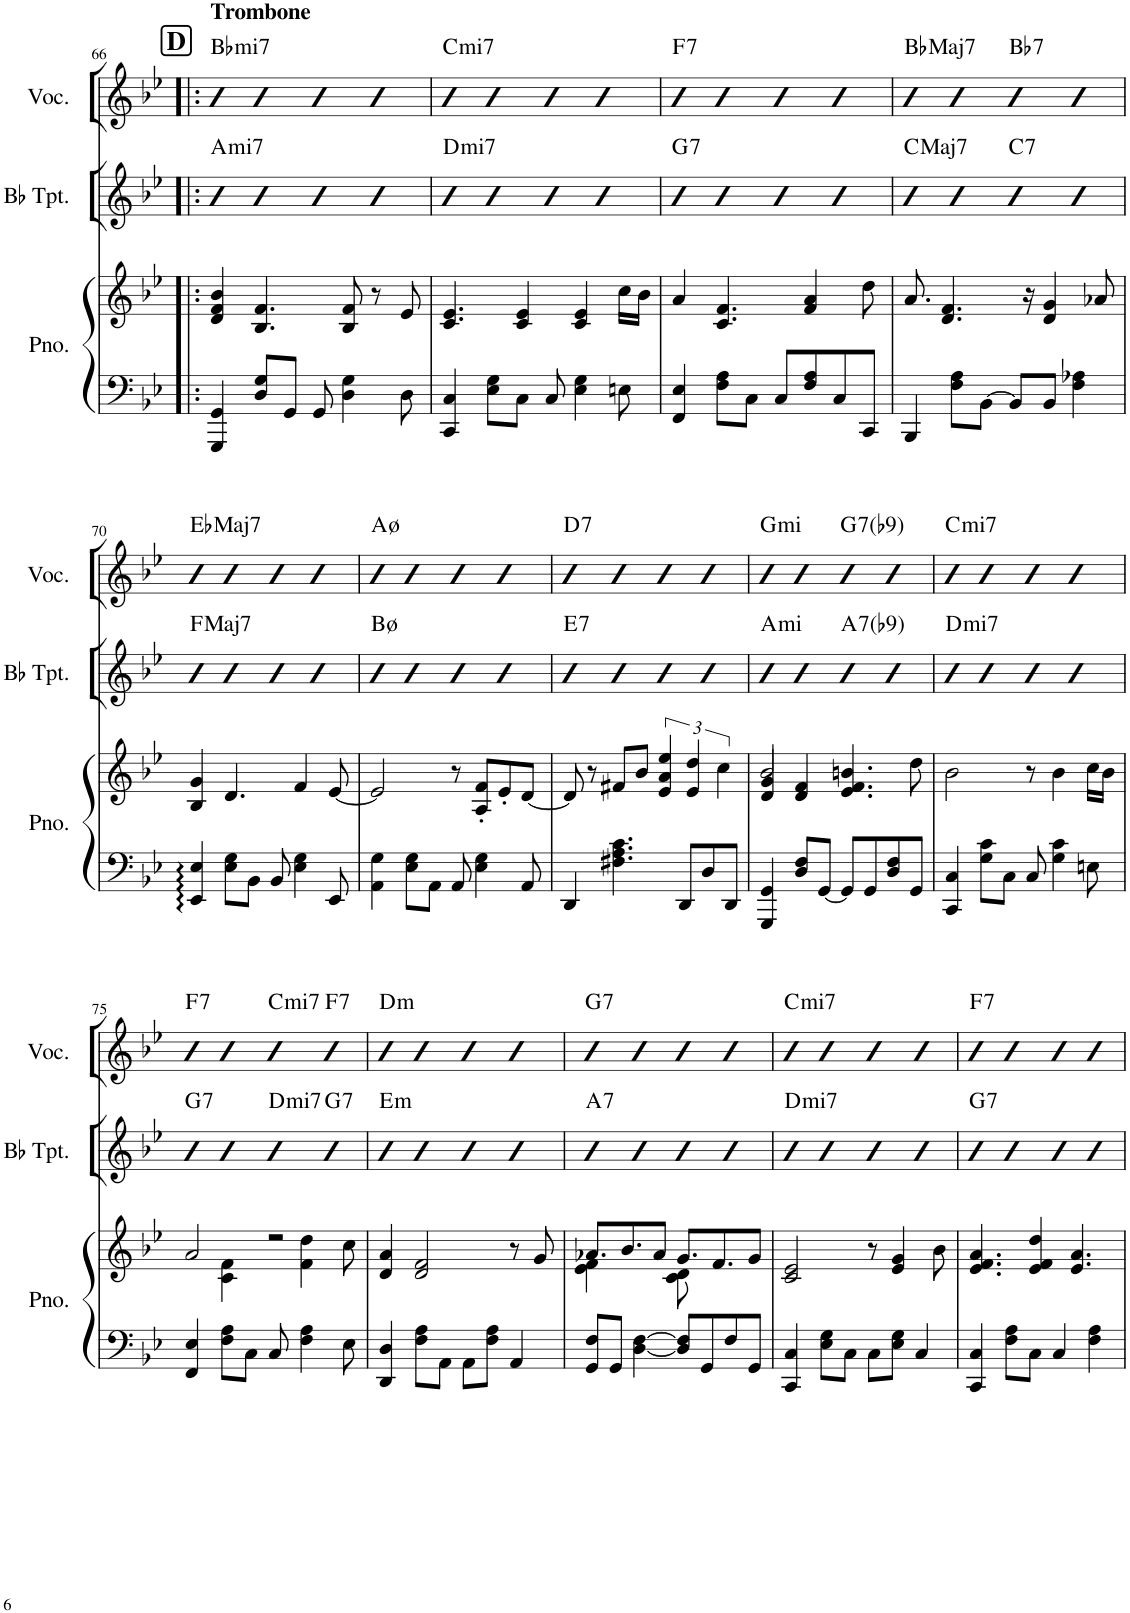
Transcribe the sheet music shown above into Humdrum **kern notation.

**kern	**kern	**kern	**harte	**kern	**harte
*part3	*part3	*part2	*part2	*part1	*part1
*staff4	*staff3	*staff2	*	*staff1	*
*I"Piano	*	*I"Bb Trumpet	*	*I"Vocalist	*
*I'Pno.	*	*I'Bb Tpt.	*	*I'Voc.	*
!!LO:PB:g=z
*clefF4	*clefG2	*clefG2	*	*clefG2	*
*	*	*ITrd1c2	*	*	*
*k[b-e-]	*k[b-e-]	*k[b-e-]	*	*k[b-e-]	*
*M4/4	*M4/4	*M4/4	*	*M4/4	*
!!LO:REH:place=s1:a:B:cj:fs=14:t=D
=66!|:	=66!|:	=66!|:	=66!|:	=66!|:	=66!|:
!	!	!	!	!LO:TX:a:B:t=Trombone	!
!	!	!	!LO:H:kt=mi7	!	!LO:H:kt=mi7
4GGG/ 4GG/	4d/ 4f/ 4b-/	4b-	A:min7	4Dn	Bb:min7
8D/ 8G/L	4.B-/ 4.f/	4b-	.	4D	.
8GG/J	.	.	.	.	.
8GG/	.	4b-	.	4D	.
4D\ 4G\	8B-/ 8f/	.	.	.	.
.	8r	4b-	.	4D	.
8D\	8e-/	.	.	.	.
=67	=67	=67	=67	=67	=67
!	!	!	!LO:H:kt=mi7	!	!LO:H:kt=mi7
4CC/ 4C/	4.c/ 4.e-/	4b-	D:min7	4D	C:min7
8E-\ 8G\L	.	4b-	.	4D	.
8C\J	4c/ 4e-/	.	.	.	.
8C/	.	4b-	.	4D	.
4E-\ 4G\	4c/ 4e-/	.	.	.	.
.	.	4b-	.	4D	.
8En\	16cc\LL	.	.	.	.
.	16b-\JJ	.	.	.	.
=68	=68	=68	=68	=68	=68
!	!	!	!LO:H:kt=7	!	!LO:H:kt=7
4FF/ 4E-/	4a/	4b-	G:7	4D	F:7
8F\ 8A\L	4.c/ 4.f/	4b-	.	4D	.
8C\J	.	.	.	.	.
8C/L	.	4b-	.	4D	.
8F/ 8A/	4f/ 4a/	.	.	.	.
8C/	.	4b-	.	4D	.
8CC/J	8dd\	.	.	.	.
=69	=69	=69	=69	=69	=69
!	!	!	!LO:H:kt=Maj7	!	!LO:H:kt=Maj7
4BBB-/	8.a/	4b-	C:maj7	4D	Bb:maj7
.	4.d/ 4.f/	.	.	.	.
8F\ 8A\L	.	4b-	.	4D	.
[8BB-\J	.	.	.	.	.
!	!	!	!LO:H:kt=7	!	!LO:H:kt=7
8BB-/L]	.	4b-	C:7	4D	Bb:7
.	16r	.	.	.	.
8BB-/J	4d/ 4g/	.	.	.	.
4F\ 4A-X\	.	4b-	.	4D	.
.	8a-X/	.	.	.	.
!!LO:LB:g=z
=70	=70	=70	=70	=70	=70
!	!	!	!LO:H:kt=Maj7	!	!LO:H:kt=Maj7
4EE-/ 4E-/	4B-/ 4g/	4b-	F:maj7	4D	Eb:maj7
8E-\ 8G\L	4.d/	4b-	.	4D	.
8BB-\J	.	.	.	.	.
8BB-/	.	4b-	.	4D	.
4E-\ 4G\	4f/	.	.	.	.
.	.	4b-	.	4D	.
8EE-/	[8e-/	.	.	.	.
=71	=71	=71	=71	=71	=71
4AA\ 4G\	2e-/]	4b-	B:hdim7	4D	A:hdim7
8E-\ 8G\L	.	4b-	.	4D	.
8AA\J	.	.	.	.	.
8AA/	8r	4b-	.	4D	.
4E-\ 4G\	8A/' 8f/'L	.	.	.	.
.	8e-'/	4b-	.	4D	.
8AA/	[8d/J	.	.	.	.
=72	=72	=72	=72	=72	=72
!	!	!	!LO:H:kt=7	!	!LO:H:kt=7
4DD/	8d/]	4b-	E:7	4D	D:7
.	8r	.	.	.	.
4.F#X\ 4.A\ 4.c\	8f#X/L	4b-	.	4D	.
.	8b-/J	.	.	.	.
.	6e-/ 6a/ 6ee-/	4b-	.	4D	.
8DD/L	.	.	.	.	.
.	6e-/ 6dd/	.	.	.	.
8D/	.	4b-	.	4D	.
.	6cc\	.	.	.	.
8DD/J	.	.	.	.	.
=73	=73	=73	=73	=73	=73
*	*^	*	*	*	*
!	!	!	!	!LO:H:kt=mi	!	!LO:H:kt=mi
4GGG/ 4GG/	4d/ 4g/	2b-/	4b-	A:min	4D	G:min
8D/ 8F/L	4d/ 4f/	.	4b-	.	4D	.
[8GG/J	.	.	.	.	.	.
!	!	!	!	!LO:H:kt=7	!	!LO:H:kt=7
8GG/L]	4.e-/ 4.f/ 4.bn/	2ryy	4b-	A:7(b9)	4D	G:7(b9)
8GG/	.	.	.	.	.	.
8D/ 8F/	.	.	4b-	.	4D	.
8GG/J	8dd\	.	.	.	.	.
*	*v	*v	*	*	*	*
=74	=74	=74	=74	=74	=74
!	!	!	!LO:H:kt=mi7	!	!LO:H:kt=mi7
4CC/ 4C/	2b-\	4b-	D:min7	4D	C:min7
8G\ 8c\L	.	4b-	.	4D	.
8C\J	.	.	.	.	.
8C/	8r	4b-	.	4D	.
4G\ 4c\	4b-\	.	.	.	.
.	.	4b-	.	4D	.
8En\	16cc\LL	.	.	.	.
.	16b-\JJ	.	.	.	.
!!LO:LB:g=z
=75	=75	=75	=75	=75	=75
*	*^	*	*	*	*
!	!	!	!	!LO:H:kt=7	!	!LO:H:kt=7
4FF/ 4E-/	2a/	4ryy	4b-	G:7	4D	F:7
8F\ 8A\L	.	4c\ 4f\	4b-	.	4D	.
8C\J	.	.	.	.	.	.
!	!	!	!	!LO:H:kt=mi7	!	!LO:H:kt=mi7
8C/	2r	8ryy	4b-	D:min7	4D	C:min7
4F\ 4A\	.	4f\ 4dd\	.	.	.	.
!	!	!	!	!LO:H:kt=7	!	!LO:H:kt=7
.	.	.	4b-	G:7	4D	F:7
8E-\	.	8cc\	.	.	.	.
=76	=76	=76	=76	=76	=76	=76
!	!	!	!	!LO:H:kt=m	!	!LO:H:kt=m
*	*v	*v	*	*	*	*
4DD/ 4D/	4d/ 4a/	4b-	E:min	4D	D:min
8F\ 8A\L	2d/ 2f/	4b-	.	4D	.
8AA\J	.	.	.	.	.
8AA\L	.	4b-	.	4D	.
8F\ 8A\J	.	.	.	.	.
4AA/	8r	4b-	.	4D	.
.	8g/	.	.	.	.
=77	=77	=77	=77	=77	=77
*	*^	*	*	*	*
!	!	!	!	!LO:H:kt=7	!	!LO:H:kt=7
8GG/ 8F/L	8.a-X/L	4e-\ 4f\	4b-	A:7	4D	G:7
8GG/J	.	.	.	.	.	.
.	8.b-/	.	.	.	.	.
[4D\ [4F\	.	4ryy	4b-	.	4D	.
.	8a-/J	.	.	.	.	.
8D/] 8F/]L	8.g/L	8c\ 8d\	4b-	.	4D	.
8GG/	.	4.ryy	.	.	.	.
.	8.f/	.	.	.	.	.
8F/	.	.	4b-	.	4D	.
8GG/J	8g/J	.	.	.	.	.
*	*v	*v	*	*	*	*
=78	=78	=78	=78	=78	=78
!	!	!	!LO:H:kt=mi7	!	!LO:H:kt=mi7
4CC/ 4C/	2c/ 2e-/	4b-	D:min7	4D	C:min7
8E-\ 8G\L	.	4b-	.	4D	.
8C\J	.	.	.	.	.
8C\L	8r	4b-	.	4D	.
8E-\ 8G\J	4e-/ 4g/	.	.	.	.
4C/	.	4b-	.	4D	.
.	8b-\	.	.	.	.
=79	=79	=79	=79	=79	=79
!	!	!	!LO:H:kt=7	!	!LO:H:kt=7
4CC/ 4C/	4.e-/ 4.f/ 4.a/	4b-	G:7	4D	F:7
8F\ 8A\L	.	4b-	.	4D	.
8C\J	4e-/ 4f/ 4dd/	.	.	.	.
4C/	.	4b-	.	4D	.
.	4.e-/ 4.a/	.	.	.	.
4F\ 4A\	.	4b-	.	4D	.
=	=	=	=	=	=
*-	*-	*-	*-	*-	*-
